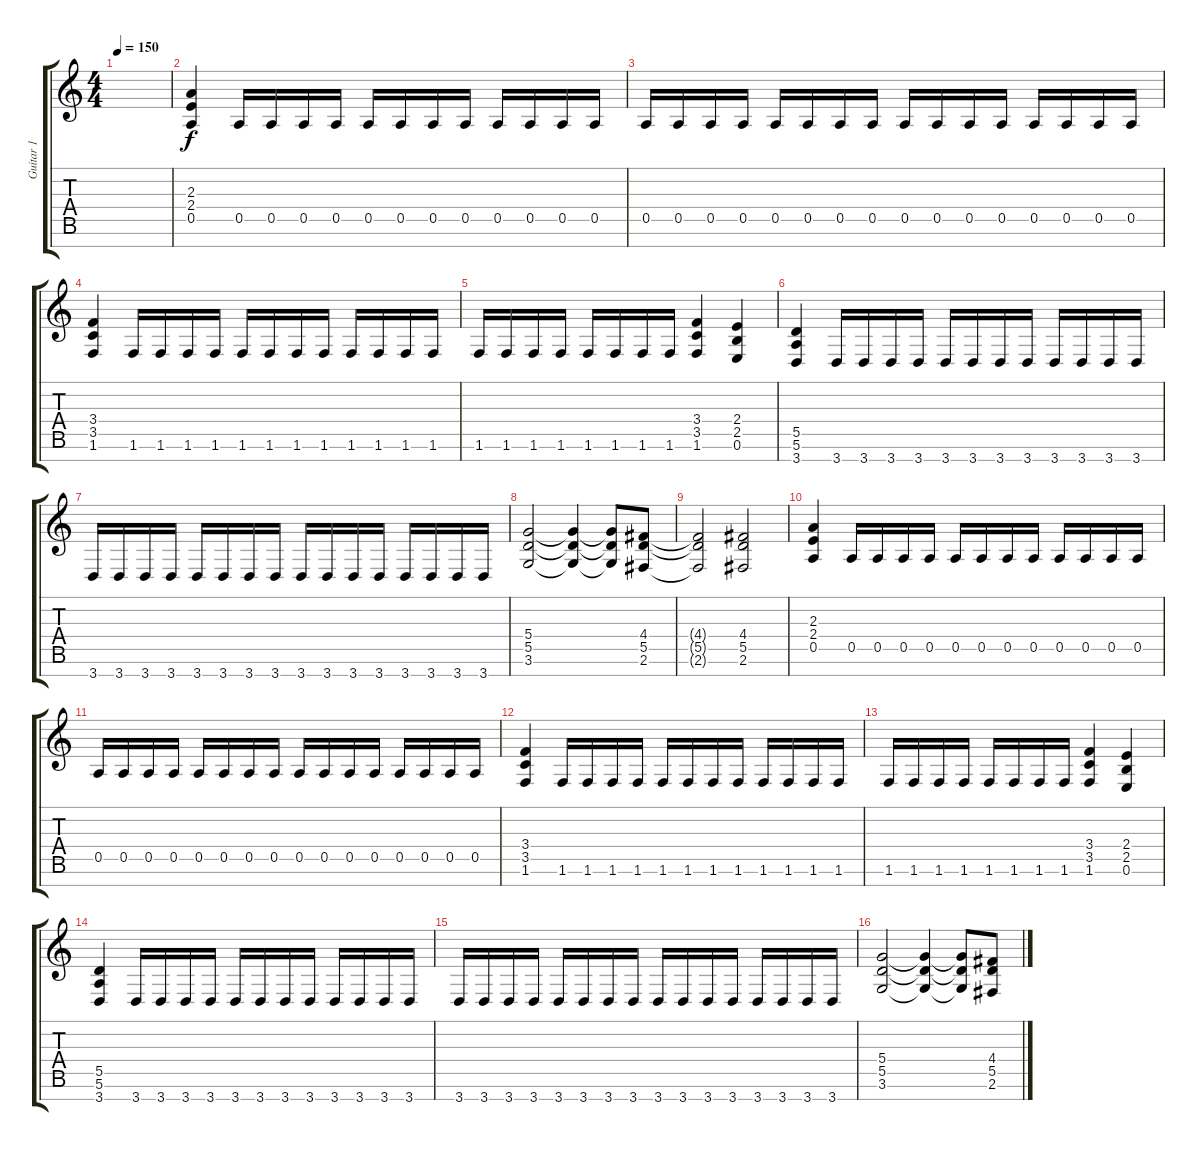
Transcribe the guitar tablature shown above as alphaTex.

\track ("Guitar 1" "Guitar 1") {instrument distortionguitar}
\staff {score tabs}
\tuning (E4 B3 G3 D3 A2 E2 B1) {hide}
\ts (4 4)
\tempo 150
\clef g2
\ks c
|
(2.3 2.4 0.5).4 0.5.16 0.5.16 0.5.16 0.5.16 0.5.16 0.5.16 0.5.16 0.5.16 0.5.16 0.5.16 0.5.16 0.5.16 |
0.5.16 0.5.16 0.5.16 0.5.16 0.5.16 0.5.16 0.5.16 0.5.16 0.5.16 0.5.16 0.5.16 0.5.16 0.5.16 0.5.16 0.5.16 0.5.16 |
(3.4 3.5 1.6).4 1.6.16 1.6.16 1.6.16 1.6.16 1.6.16 1.6.16 1.6.16 1.6.16 1.6.16 1.6.16 1.6.16 1.6.16 |
1.6.16 1.6.16 1.6.16 1.6.16 1.6.16 1.6.16 1.6.16 1.6.16 (3.4 3.5 1.6).4 (2.4 2.5 0.6).4 |
(5.5 5.6 3.7).4 3.7.16 3.7.16 3.7.16 3.7.16 3.7.16 3.7.16 3.7.16 3.7.16 3.7.16 3.7.16 3.7.16 3.7.16 |
3.7.16 3.7.16 3.7.16 3.7.16 3.7.16 3.7.16 3.7.16 3.7.16 3.7.16 3.7.16 3.7.16 3.7.16 3.7.16 3.7.16 3.7.16 3.7.16 |
(5.4 5.5 3.6).2 (5.4{t} 5.5{t} 3.6{t}).4 (5.4{t} 5.5{t} 3.6{t}).8 (4.4 5.5 2.6).8 |
(4.4{t} 5.5{t} 2.6{t}).2 (4.4 5.5 2.6).2 |
(2.3 2.4 0.5).4 0.5.16 0.5.16 0.5.16 0.5.16 0.5.16 0.5.16 0.5.16 0.5.16 0.5.16 0.5.16 0.5.16 0.5.16 |
0.5.16 0.5.16 0.5.16 0.5.16 0.5.16 0.5.16 0.5.16 0.5.16 0.5.16 0.5.16 0.5.16 0.5.16 0.5.16 0.5.16 0.5.16 0.5.16 |
(3.4 3.5 1.6).4 1.6.16 1.6.16 1.6.16 1.6.16 1.6.16 1.6.16 1.6.16 1.6.16 1.6.16 1.6.16 1.6.16 1.6.16 |
1.6.16 1.6.16 1.6.16 1.6.16 1.6.16 1.6.16 1.6.16 1.6.16 (3.4 3.5 1.6).4 (2.4 2.5 0.6).4 |
(5.5 5.6 3.7).4 3.7.16 3.7.16 3.7.16 3.7.16 3.7.16 3.7.16 3.7.16 3.7.16 3.7.16 3.7.16 3.7.16 3.7.16 |
3.7.16 3.7.16 3.7.16 3.7.16 3.7.16 3.7.16 3.7.16 3.7.16 3.7.16 3.7.16 3.7.16 3.7.16 3.7.16 3.7.16 3.7.16 3.7.16 |
(5.4 5.5 3.6).2 (5.4{t} 5.5{t} 3.6{t}).4 (5.4{t} 5.5{t} 3.6{t}).8 (4.4 5.5 2.6).8
